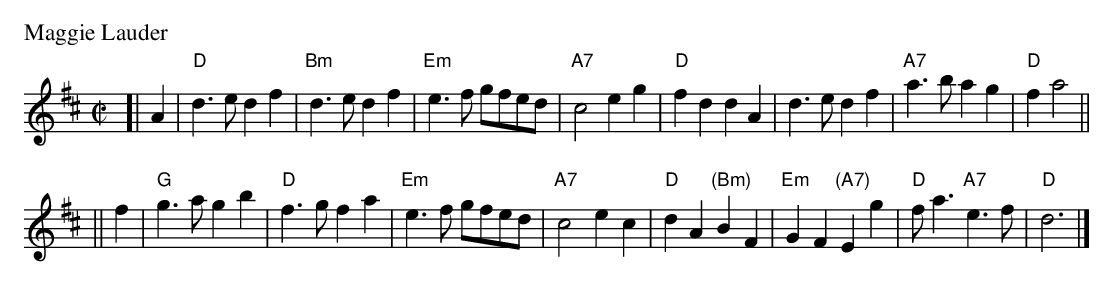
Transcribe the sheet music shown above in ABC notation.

X:1
P: Maggie Lauder
M: C|
L: 1/4
K: D
[| A \
| "D"d>e df | "Bm"d>e df | "Em"e>f g/f/e/d/ | "A7"c2 eg \
| "D"fd dA  | d>e df     | "A7"a>b ag       | "D"f a2 ||
|| f \
| "G"g>a gb | "D"f>g fa   | "Em"e>f g/f/e/d/ | "A7"c2 ec \
| "D"dA "(Bm)"BF | "Em"GF "(A7)"Eg | "D"f<a "A7"e>f   | "D"d3 |]
